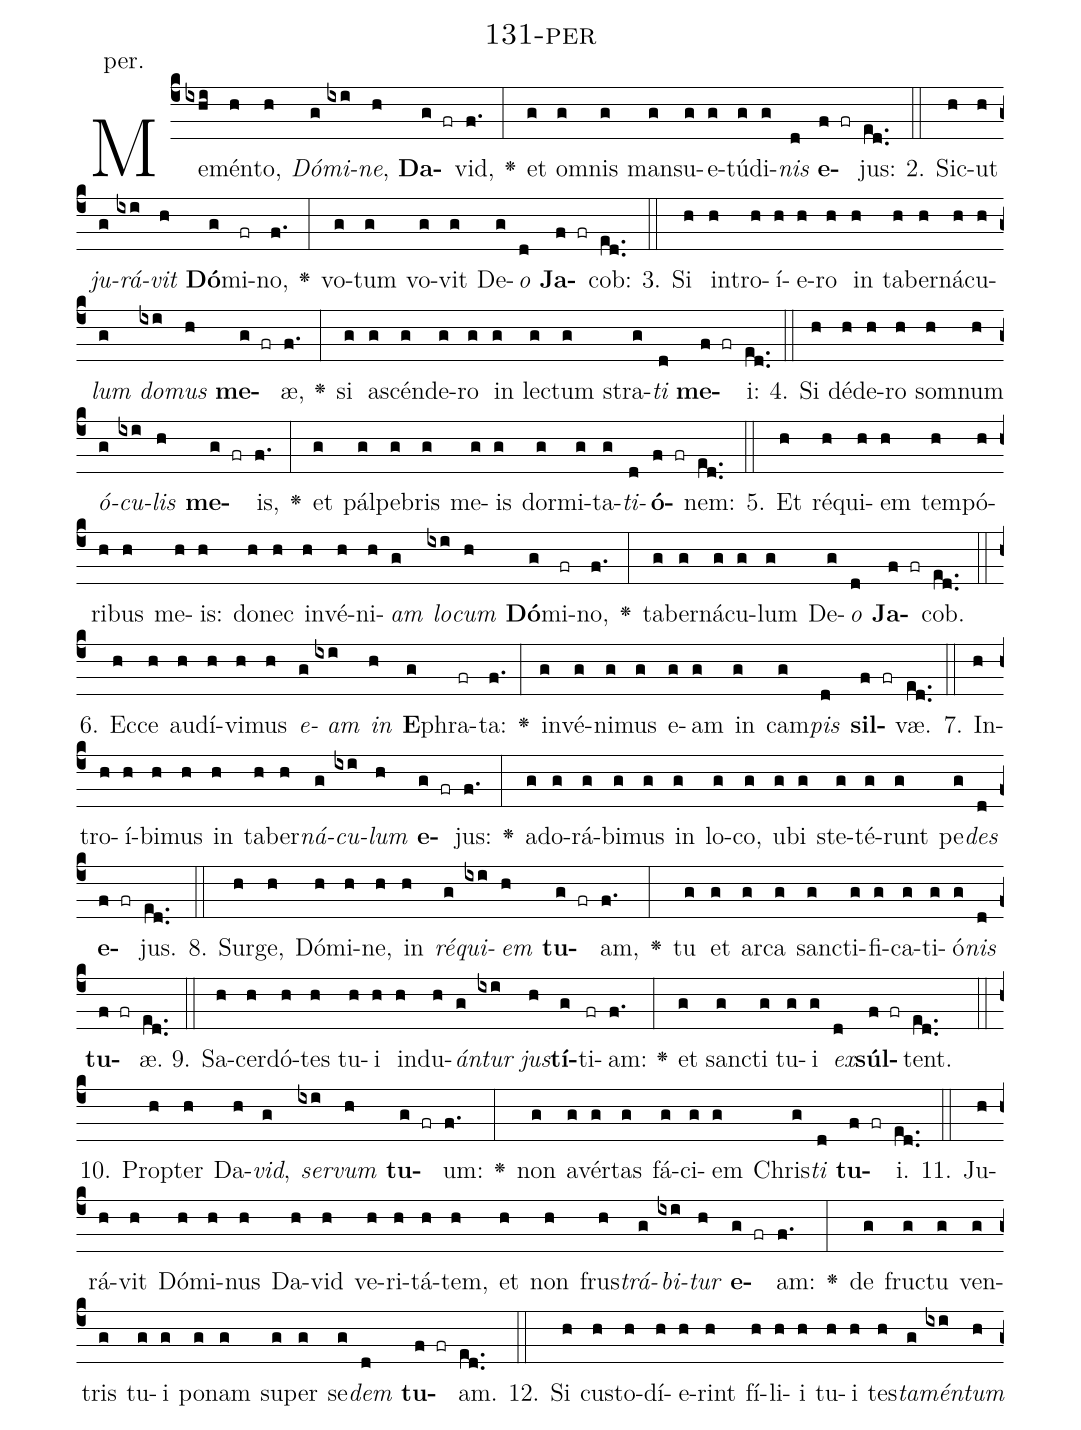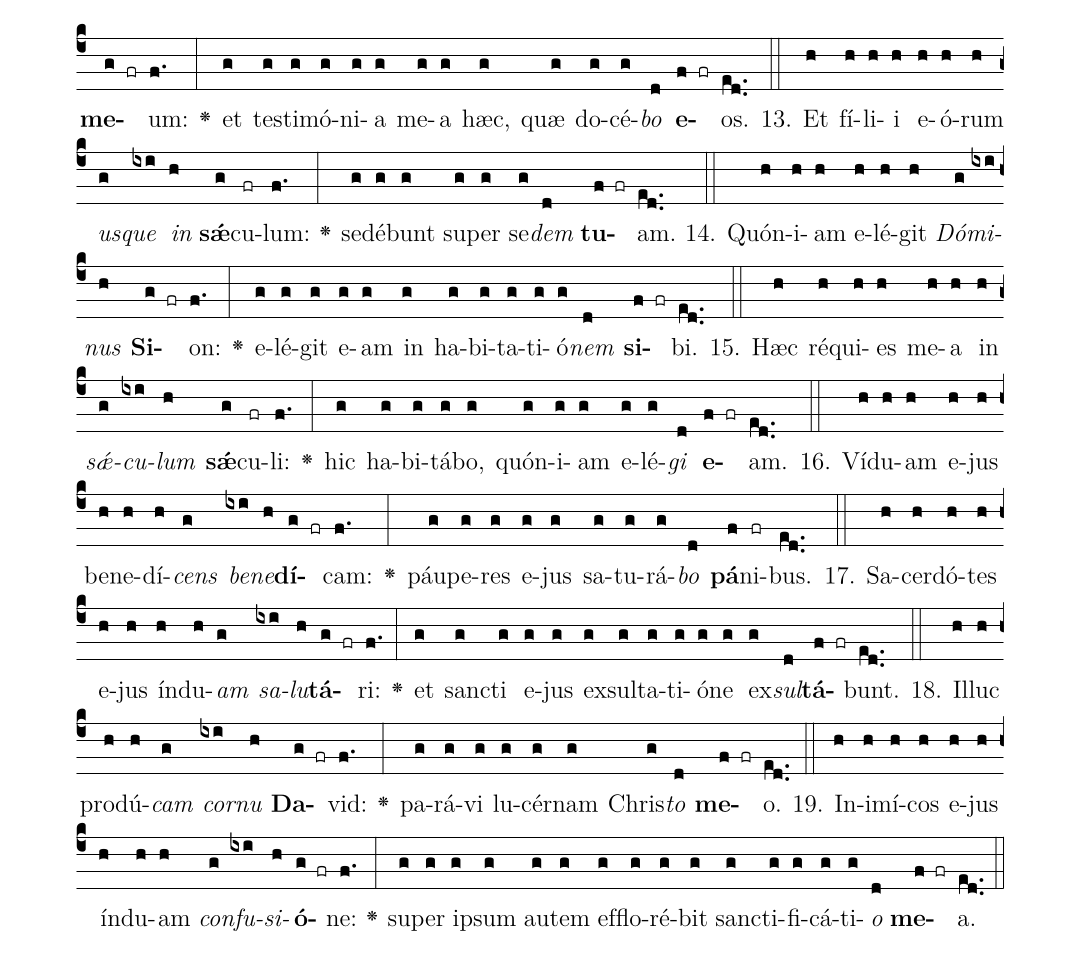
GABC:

name: 131-per;
annotation: per.;
%%
(c4)Me(ixhi)mén(h)to,(h) <i>Dó</i>(g)<i>mi</i>(ixi)<i>ne</i>,(h) <b>Da</b>(g fr)vid,(f.) <v>\greheightstar</v>(:) et(g) om(g)nis(g) man(g)su(g)e(g)tú(g)di(g)<i>nis</i>(d) <b>e</b>(f fr)jus:(ed..) (::)
2. Sic(h)ut(h) <i>ju</i>(g)<i>rá</i>(ixi)<i>vit</i>(h) <b>Dó</b>(g)mi(fr)no,(f.) <v>\greheightstar</v>(:) vo(g)tum(g) vo(g)vit(g) De(g)<i>o</i>(d) <b>Ja</b>(f fr)cob:(ed..) (::)
3. Si(h) in(h)tro(h)í(h)e(h)ro(h) in(h) ta(h)ber(h)ná(h)cu(h)<i>lum</i>(g) <i>do</i>(ixi)<i>mus</i>(h) <b>me</b>(g fr)æ,(f.) <v>\greheightstar</v>(:) si(g) a(g)scén(g)de(g)ro(g) in(g) lec(g)tum(g) stra(g)<i>ti</i>(d) <b>me</b>(f fr)i:(ed..) (::)
4. Si(h) dé(h)de(h)ro(h) som(h)num(h) <i>ó</i>(g)<i>cu</i>(ixi)<i>lis</i>(h) <b>me</b>(g fr)is,(f.) <v>\greheightstar</v>(:) et(g) pál(g)pe(g)bris(g) me(g)is(g) dor(g)mi(g)ta(g)<i>ti</i>(d)<b>ó</b>(f fr)nem:(ed..) (::)
5. Et(h) ré(h)qui(h)em(h) tem(h)pó(h)ri(h)bus(h) me(h)is:(h) do(h)nec(h) in(h)vé(h)ni(h)<i>am</i>(g) <i>lo</i>(ixi)<i>cum</i>(h) <b>Dó</b>(g)mi(fr)no,(f.) <v>\greheightstar</v>(:) ta(g)ber(g)ná(g)cu(g)lum(g) De(g)<i>o</i>(d) <b>Ja</b>(f fr)cob.(ed..) (::)
6. Ec(h)ce(h) au(h)dí(h)vi(h)mus(h) <i>e</i>(g)<i>am</i>(ixi) <i>in</i>(h) <b>E</b>(g)phra(fr)ta:(f.) <v>\greheightstar</v>(:) in(g)vé(g)ni(g)mus(g) e(g)am(g) in(g) cam(g)<i>pis</i>(d) <b>sil</b>(f fr)væ.(ed..) (::)
7. In(h)tro(h)í(h)bi(h)mus(h) in(h) ta(h)ber(h)<i>ná</i>(g)<i>cu</i>(ixi)<i>lum</i>(h) <b>e</b>(g fr)jus:(f.) <v>\greheightstar</v>(:) ad(g)o(g)rá(g)bi(g)mus(g) in(g) lo(g)co,(g) u(g)bi(g) ste(g)té(g)runt(g) pe(g)<i>des</i>(d) <b>e</b>(f fr)jus.(ed..) (::)
8. Sur(h)ge,(h) Dó(h)mi(h)ne,(h) in(h) <i>ré</i>(g)<i>qui</i>(ixi)<i>em</i>(h) <b>tu</b>(g fr)am,(f.) <v>\greheightstar</v>(:) tu(g) et(g) ar(g)ca(g) sanc(g)ti(g)fi(g)ca(g)ti(g)ó(g)<i>nis</i>(d) <b>tu</b>(f fr)æ.(ed..) (::)
9. Sa(h)cer(h)dó(h)tes(h) tu(h)i(h) ind(h)u(h)<i>án</i>(g)<i>tur</i>(ixi) <i>jus</i>(h)<b>tí</b>(g)ti(fr)am:(f.) <v>\greheightstar</v>(:) et(g) sanc(g)ti(g) tu(g)i(g) <i>ex</i>(d)<b>súl</b>(f fr)tent.(ed..) (::)
10. Prop(h)ter(h) Da(h)<i>vid</i>,(g) <i>ser</i>(ixi)<i>vum</i>(h) <b>tu</b>(g fr)um:(f.) <v>\greheightstar</v>(:) non(g) a(g)vér(g)tas(g) fá(g)ci(g)em(g) Chris(g)<i>ti</i>(d) <b>tu</b>(f fr)i.(ed..) (::)
11. Ju(h)rá(h)vit(h) Dó(h)mi(h)nus(h) Da(h)vid(h) ve(h)ri(h)tá(h)tem,(h) et(h) non(h) frus(h)<i>trá</i>(g)<i>bi</i>(ixi)<i>tur</i>(h) <b>e</b>(g fr)am:(f.) <v>\greheightstar</v>(:) de(g) fruc(g)tu(g) ven(g)tris(g) tu(g)i(g) po(g)nam(g) su(g)per(g) se(g)<i>dem</i>(d) <b>tu</b>(f fr)am.(ed..) (::)
12. Si(h) cus(h)to(h)dí(h)e(h)rint(h) fí(h)li(h)i(h) tu(h)i(h) tes(h)<i>ta</i>(g)<i>mén</i>(ixi)<i>tum</i>(h) <b>me</b>(g fr)um:(f.) <v>\greheightstar</v>(:) et(g) tes(g)ti(g)mó(g)ni(g)a(g) me(g)a(g) hæc,(g) quæ(g) do(g)cé(g)<i>bo</i>(d) <b>e</b>(f fr)os.(ed..) (::)
13. Et(h) fí(h)li(h)i(h) e(h)ó(h)rum(h) <i>us</i>(g)<i>que</i>(ixi) <i>in</i>(h) <b>sǽ</b>(g)cu(fr)lum:(f.) <v>\greheightstar</v>(:) se(g)dé(g)bunt(g) su(g)per(g) se(g)<i>dem</i>(d) <b>tu</b>(f fr)am.(ed..) (::)
14. Quón(h)i(h)am(h) e(h)lé(h)git(h) <i>Dó</i>(g)<i>mi</i>(ixi)<i>nus</i>(h) <b>Si</b>(g fr)on:(f.) <v>\greheightstar</v>(:) e(g)lé(g)git(g) e(g)am(g) in(g) ha(g)bi(g)ta(g)ti(g)ó(g)<i>nem</i>(d) <b>si</b>(f fr)bi.(ed..) (::)
15. Hæc(h) ré(h)qui(h)es(h) me(h)a(h) in(h) <i>sǽ</i>(g)<i>cu</i>(ixi)<i>lum</i>(h) <b>sǽ</b>(g)cu(fr)li:(f.) <v>\greheightstar</v>(:) hic(g) ha(g)bi(g)tá(g)bo,(g) quón(g)i(g)am(g) e(g)lé(g)<i>gi</i>(d) <b>e</b>(f fr)am.(ed..) (::)
16. Ví(h)du(h)am(h) e(h)jus(h) be(h)ne(h)dí(h)<i>cens</i>(g) <i>be</i>(ixi)<i>ne</i>(h)<b>dí</b>(g fr)cam:(f.) <v>\greheightstar</v>(:) páu(g)pe(g)res(g) e(g)jus(g) sa(g)tu(g)rá(g)<i>bo</i>(d) <b>pá</b>(f)ni(fr)bus.(ed..) (::)
17. Sa(h)cer(h)dó(h)tes(h) e(h)jus(h) índ(h)u(h)<i>am</i>(g) <i>sa</i>(ixi)<i>lu</i>(h)<b>tá</b>(g fr)ri:(f.) <v>\greheightstar</v>(:) et(g) sanc(g)ti(g) e(g)jus(g) ex(g)sul(g)ta(g)ti(g)ó(g)ne(g) ex(g)<i>sul</i>(d)<b>tá</b>(f fr)bunt.(ed..) (::)
18. Il(h)luc(h) pro(h)dú(h)<i>cam</i>(g) <i>cor</i>(ixi)<i>nu</i>(h) <b>Da</b>(g fr)vid:(f.) <v>\greheightstar</v>(:) pa(g)rá(g)vi(g) lu(g)cér(g)nam(g) Chris(g)<i>to</i>(d) <b>me</b>(f fr)o.(ed..) (::)
19. In(h)i(h)mí(h)cos(h) e(h)jus(h) índ(h)u(h)am(h) <i>con</i>(g)<i>fu</i>(ixi)<i>si</i>(h)<b>ó</b>(g fr)ne:(f.) <v>\greheightstar</v>(:) su(g)per(g) ip(g)sum(g) au(g)tem(g) ef(g)flo(g)ré(g)bit(g) sanc(g)ti(g)fi(g)cá(g)ti(g)<i>o</i>(d) <b>me</b>(f fr)a.(ed..) (::)
